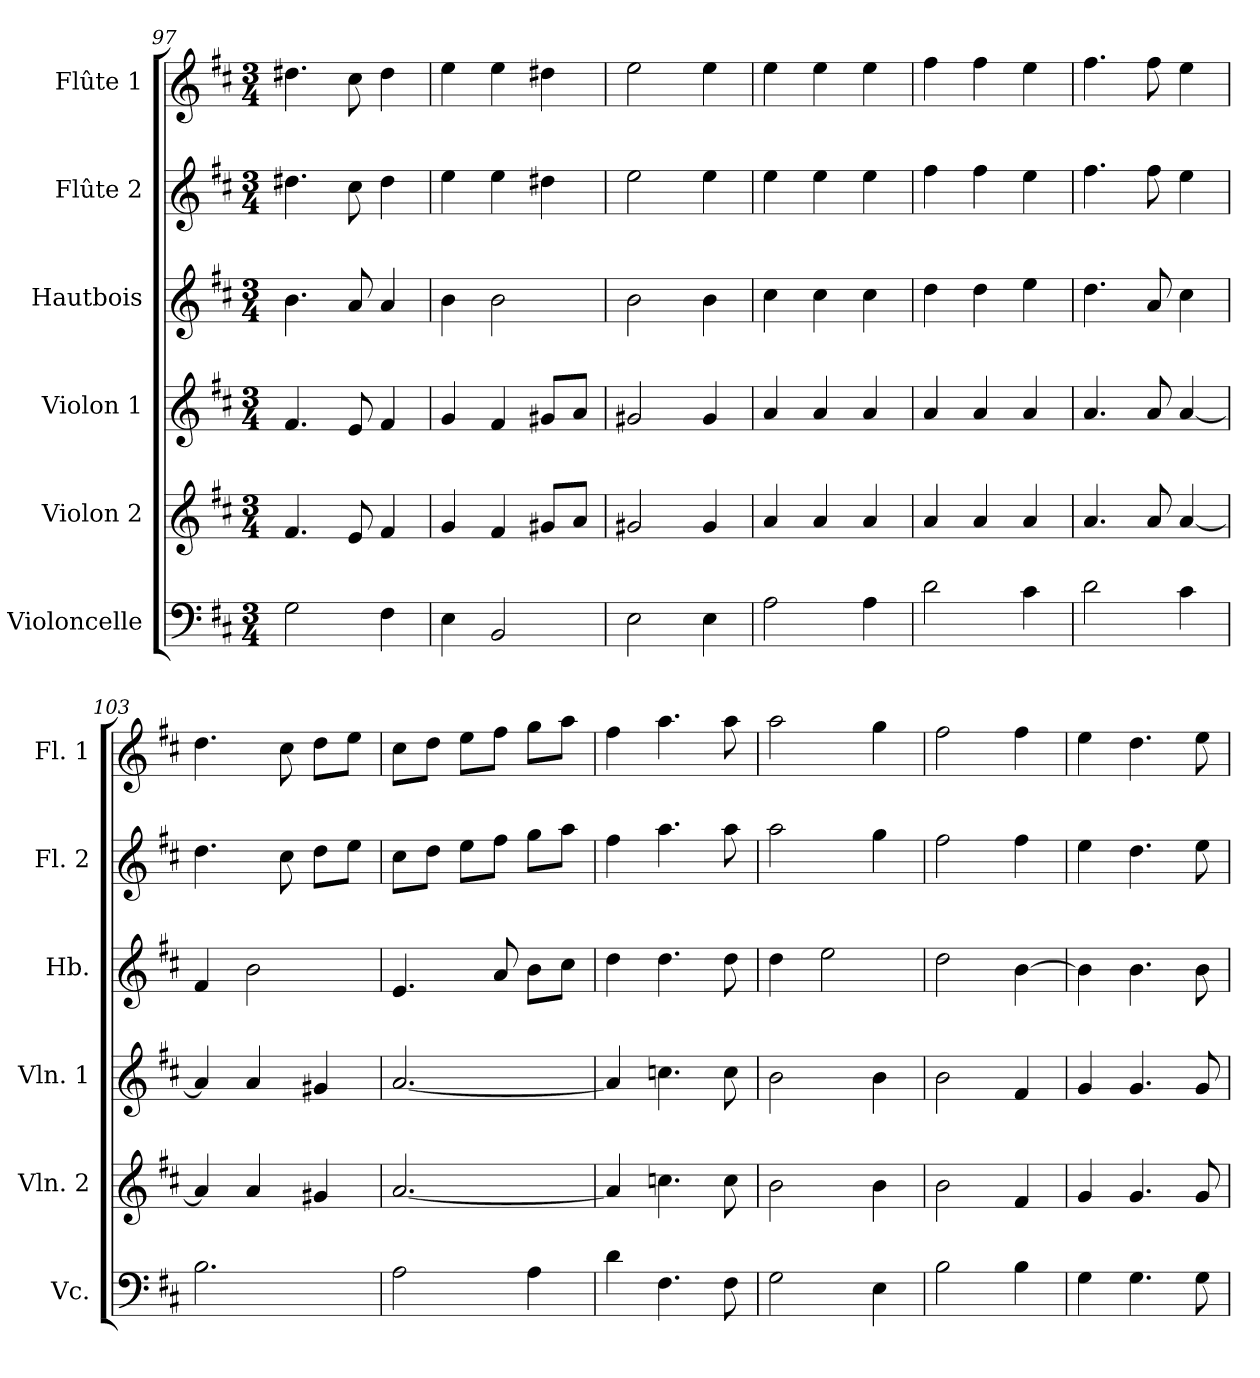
**kern	**kern	**kern	**kern	**kern	**kern
*part6	*part5	*part4	*part3	*part2	*part1
*staff6	*staff5	*staff4	*staff3	*staff2	*staff1
*I"Violoncelle	*I"Violon 2	*I"Violon 1	*I"Hautbois	*I"Flûte 2	*I"Flûte 1
*I'Vc.	*I'Vln. 2	*I'Vln. 1	*I'Hb.	*I'Fl. 2	*I'Fl. 1
!!LO:PB:g=z
*clefF4	*clefG2	*clefG2	*clefG2	*clefG2	*clefG2
*k[f#c#]	*k[f#c#]	*k[f#c#]	*k[f#c#]	*k[f#c#]	*k[f#c#]
*D:	*D:	*D:	*D:	*D:	*D:
*M3/4	*M3/4	*M3/4	*M3/4	*M3/4	*M3/4
=97	=97	=97	=97	=97	=97
2G\	4.f#/	4.f#/	4.b\	4.dd#X\	4.dd#X\
.	8e/	8e/	8a/	8cc#\	8cc#\
4F#\	4f#/	4f#/	4a/	4dd#\	4dd#\
=98	=98	=98	=98	=98	=98
4E\	4g/	4g/	4b\	4ee\	4ee\
2BB/	4f#/	4f#/	2b\	4ee\	4ee\
.	8g#X/L	8g#X/L	.	4dd#X\	4dd#X\
.	8a/J	8a/J	.	.	.
=99	=99	=99	=99	=99	=99
2E\	2g#X/	2g#X/	2b\	2ee\	2ee\
4E\	4g#/	4g#/	4b\	4ee\	4ee\
=100	=100	=100	=100	=100	=100
2A\	4a/	4a/	4cc#\	4ee\	4ee\
.	4a/	4a/	4cc#\	4ee\	4ee\
4A\	4a/	4a/	4cc#\	4ee\	4ee\
!!LO:LB:g=z
=101	=101	=101	=101	=101	=101
2d\	4a/	4a/	4dd\	4ff#\	4ff#\
.	4a/	4a/	4dd\	4ff#\	4ff#\
4c#\	4a/	4a/	4ee\	4ee\	4ee\
=102	=102	=102	=102	=102	=102
2d\	4.a/	4.a/	4.dd\	4.ff#\	4.ff#\
.	8a/	8a/	8a/	8ff#\	8ff#\
4c#\	[4a/	[4a/	4cc#\	4ee\	4ee\
=103	=103	=103	=103	=103	=103
2.B\	4a/]	4a/]	4f#/	4.dd\	4.dd\
.	4a/	4a/	2b\	.	.
.	.	.	.	8cc#\	8cc#\
.	4g#X/	4g#X/	.	8dd\L	8dd\L
.	.	.	.	8ee\J	8ee\J
=104	=104	=104	=104	=104	=104
2A\	[2.a/	[2.a/	4.e/	8cc#\L	8cc#\L
.	.	.	.	8dd\J	8dd\J
.	.	.	.	8ee\L	8ee\L
.	.	.	8a/	8ff#\J	8ff#\J
4A\	.	.	8b\L	8gg\L	8gg\L
.	.	.	8cc#\J	8aa\J	8aa\J
!!LO:PB:g=z
=105	=105	=105	=105	=105	=105
4d\	4a/]	4a/]	4dd\	4ff#\	4ff#\
4.F#\	4.ccn\	4.ccn\	4.dd\	4.aa\	4.aa\
8F#\	8cc\	8cc\	8dd\	8aa\	8aa\
=106	=106	=106	=106	=106	=106
2G\	2b\	2b\	4dd\	2aa\	2aa\
.	.	.	2ee\	.	.
4E\	4b\	4b\	.	4gg\	4gg\
=107	=107	=107	=107	=107	=107
2B\	2b\	2b\	2dd\	2ff#\	2ff#\
4B\	4f#/	4f#/	[4b\	4ff#\	4ff#\
=108	=108	=108	=108	=108	=108
4G\	4g/	4g/	4b\]	4ee\	4ee\
4.G\	4.g/	4.g/	4.b\	4.dd\	4.dd\
8G\	8g/	8g/	8b\	8ee\	8ee\
=	=	=	=	=	=
*-	*-	*-	*-	*-	*-
